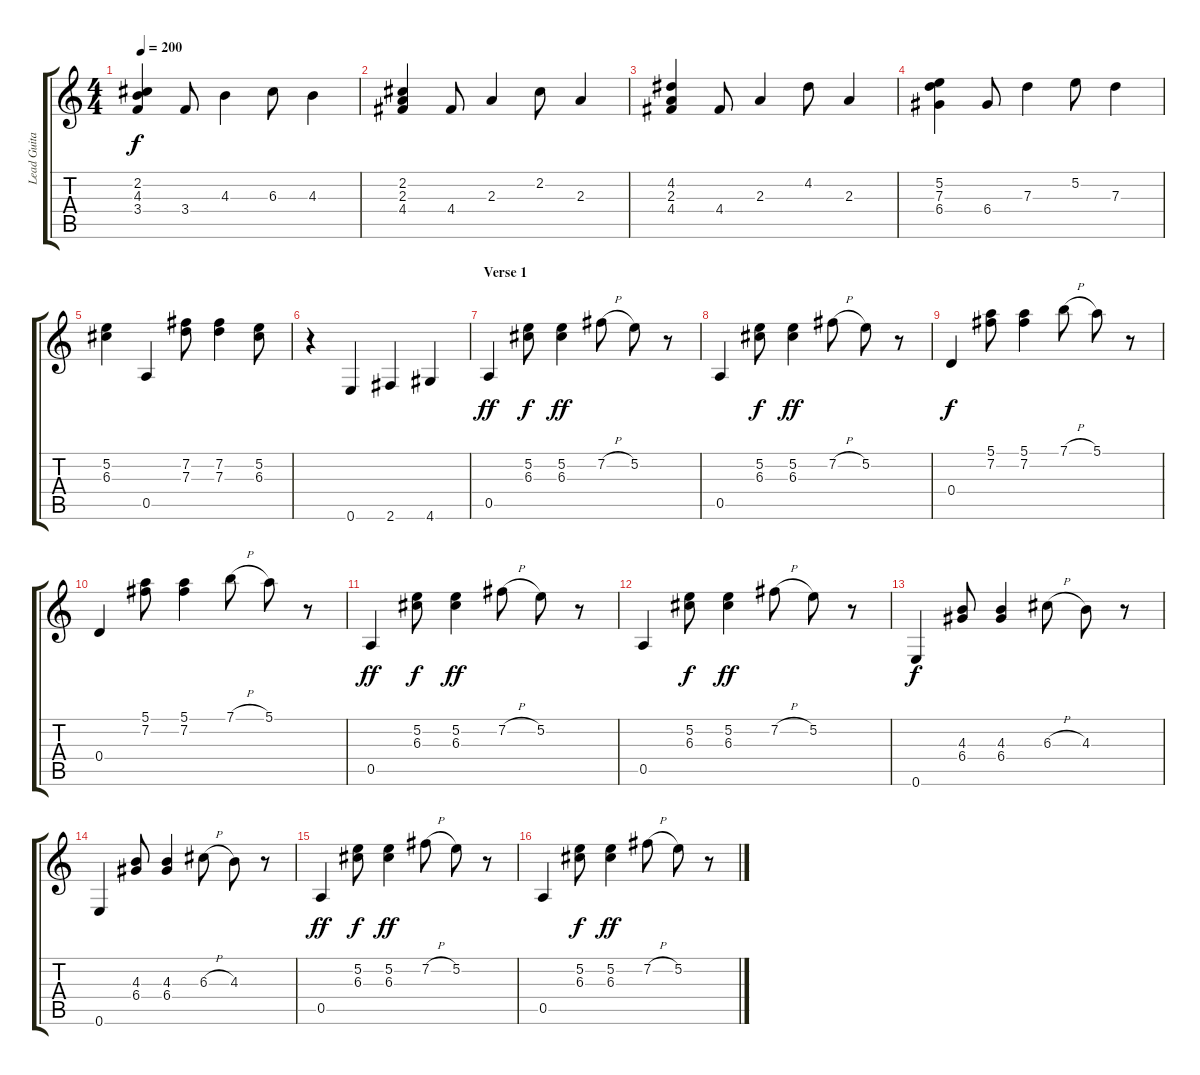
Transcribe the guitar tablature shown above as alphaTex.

\track ("Lead Guitar" "Lead Guita") {instrument electricguitarclean}
\staff {score tabs}
\tuning (E4 B3 G3 D3 A2 E2) {hide}
\ts (4 4)
\tempo 200
\clef g2
\ks c
(2.2 4.3 3.4).4{dy f} 3.4.8 4.3.4 6.3.8 4.3.4 |
(2.2 2.3 4.4).4 4.4.8 2.3.4 2.2.8 2.3.4 |
(4.2 2.3 4.4).4 4.4.8 2.3.4 4.2.8 2.3.4 |
(5.2 7.3 6.4).4 6.4.8 7.3.4 5.2.8 7.3.4 |
(5.2 6.3).4 0.5.4 (7.2 7.3).8 (7.2 7.3).4 (5.2 6.3).8 |
r.4 0.6.4 2.6.4 4.6.4 |
\section ("" "Verse 1")
0.5.4{dy ff volume 10} (5.2 6.3).8{dy f} (5.2 6.3).4{dy ff} 7.2{h}.8 5.2.8 r.8 |
0.5.4 (5.2 6.3).8{dy f} (5.2 6.3).4{dy ff} 7.2{h}.8 5.2.8 r.8 |
0.4.4{dy f} (5.1 7.2).8 (5.1 7.2).4 7.1{h}.8 5.1.8 r.8 |
0.4.4 (5.1 7.2).8 (5.1 7.2).4 7.1{h}.8 5.1.8 r.8 |
0.5.4{dy ff} (5.2 6.3).8{dy f} (5.2 6.3).4{dy ff} 7.2{h}.8 5.2.8 r.8 |
0.5.4 (5.2 6.3).8{dy f} (5.2 6.3).4{dy ff} 7.2{h}.8 5.2.8 r.8 |
0.6.4{dy f} (4.3 6.4).8 (4.3 6.4).4 6.3{h}.8 4.3.8 r.8 |
0.6.4 (4.3 6.4).8 (4.3 6.4).4 6.3{h}.8 4.3.8 r.8 |
0.5.4{dy ff volume 10} (5.2 6.3).8{dy f} (5.2 6.3).4{dy ff} 7.2{h}.8 5.2.8 r.8 |
0.5.4 (5.2 6.3).8{dy f} (5.2 6.3).4{dy ff} 7.2{h}.8 5.2.8 r.8
